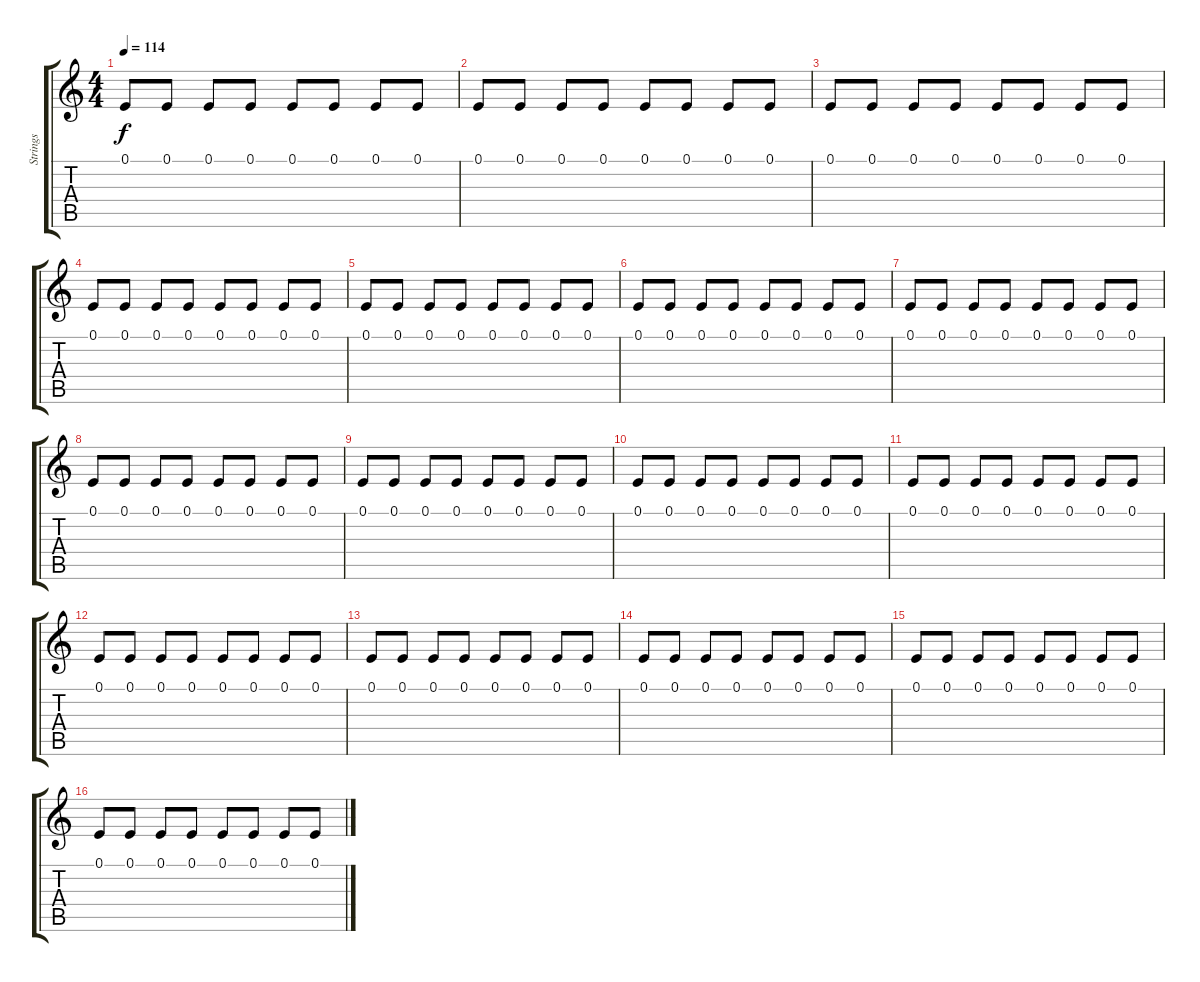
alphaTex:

\track ("Strings" "Strings") {instrument stringensemble1}
\staff {score tabs}
\tuning (E4 B3 G3 D3 A2 E2) {hide}
\ts (4 4)
\tempo 114
\clef g2
\ks c
0.1.8{dy f} 0.1.8 0.1.8 0.1.8 0.1.8 0.1.8 0.1.8 0.1.8 |
0.1.8 0.1.8 0.1.8 0.1.8 0.1.8 0.1.8 0.1.8 0.1.8 |
0.1.8 0.1.8 0.1.8 0.1.8 0.1.8 0.1.8 0.1.8 0.1.8 |
0.1.8 0.1.8 0.1.8 0.1.8 0.1.8 0.1.8 0.1.8 0.1.8 |
0.1.8 0.1.8 0.1.8 0.1.8 0.1.8 0.1.8 0.1.8 0.1.8 |
0.1.8 0.1.8 0.1.8 0.1.8 0.1.8 0.1.8 0.1.8 0.1.8 |
0.1.8 0.1.8 0.1.8 0.1.8 0.1.8 0.1.8 0.1.8 0.1.8 |
0.1.8 0.1.8 0.1.8 0.1.8 0.1.8 0.1.8 0.1.8 0.1.8 |
0.1.8 0.1.8 0.1.8 0.1.8 0.1.8 0.1.8 0.1.8 0.1.8 |
0.1.8 0.1.8 0.1.8 0.1.8 0.1.8 0.1.8 0.1.8 0.1.8 |
0.1.8 0.1.8 0.1.8 0.1.8 0.1.8 0.1.8 0.1.8 0.1.8 |
0.1.8 0.1.8 0.1.8 0.1.8 0.1.8 0.1.8 0.1.8 0.1.8 |
0.1.8 0.1.8 0.1.8 0.1.8 0.1.8 0.1.8 0.1.8 0.1.8 |
0.1.8 0.1.8 0.1.8 0.1.8 0.1.8 0.1.8 0.1.8 0.1.8 |
0.1.8 0.1.8 0.1.8 0.1.8 0.1.8 0.1.8 0.1.8 0.1.8 |
0.1.8 0.1.8 0.1.8 0.1.8 0.1.8 0.1.8 0.1.8 0.1.8
